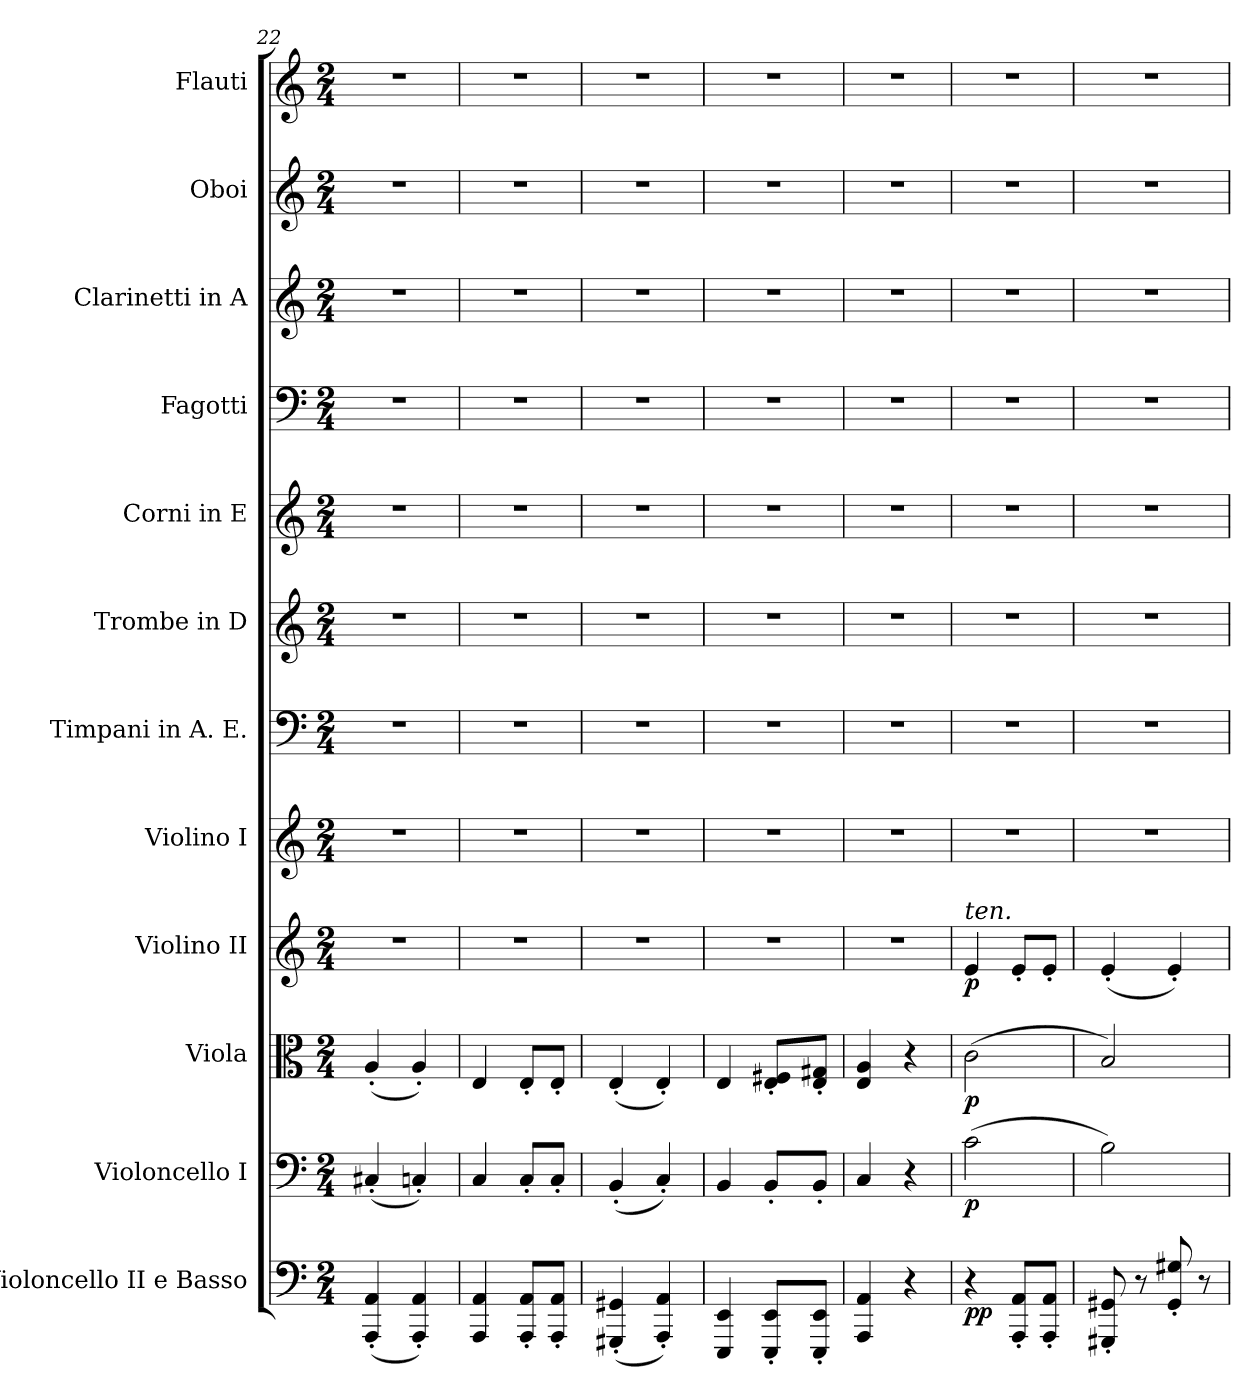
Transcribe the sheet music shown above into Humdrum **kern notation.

**kern	**dynam	**kern	**dynam	**kern	**dynam	**kern	**dynam	**kern	**kern	**kern	**kern	**kern	**kern	**kern	**kern
*part12	*part12	*part11	*part11	*part10	*part10	*part9	*part9	*part8	*part7	*part6	*part5	*part4	*part3	*part2	*part1
*staff12	*staff12	*staff11	*staff11	*staff10	*staff10	*staff9	*staff9	*staff8	*staff7	*staff6	*staff5	*staff4	*staff3	*staff2	*staff1
*I"Violoncello II e Basso	*	*I"Violoncello I	*	*I"Viola	*	*I"Violino II	*	*I"Violino I	*I"Timpani in A. E.	*I"Trombe in D	*I"Corni in E	*I"Fagotti	*I"Clarinetti in A	*I"Oboi	*I"Flauti
*	*	*	*	*	*	*	*	*	*I'Tp.	*I'Tr.	*I'Corn.	*I'Fag.	*I'Cl.	*I'Ob.	*I'Fl.
*clefF4	*	*clefF4	*	*clefC3	*	*clefG2	*	*clefG2	*clefF4	*clefG2	*clefG2	*clefF4	*clefG2	*clefG2	*clefG2
*	*	*	*	*	*	*	*	*	*	*ITrd-1c-2	*ITrd5c8	*	*ITrd2c3	*	*
*k[]	*	*k[]	*	*k[]	*	*k[]	*	*k[]	*k[]	*k[f#c#]	*k[f#c#g#d#]	*k[]	*k[f#c#g#]	*k[]	*k[]
*M2/4	*	*M2/4	*	*M2/4	*	*M2/4	*	*M2/4	*M2/4	*M2/4	*M2/4	*M2/4	*M2/4	*M2/4	*M2/4
=22	=22	=22	=22	=22	=22	=22	=22	=22	=22	=22	=22	=22	=22	=22	=22
(4AAA/' 4AA/'	.	(4C#X'/	.	(4A'/	.	2r	.	2r	2r	2r	2r	2r	2r	2r	2r
4AAA/' 4AA/')	.	4Cn'/)	.	4A'/)	.	.	.	.	.	.	.	.	.	.	.
=23	=23	=23	=23	=23	=23	=23	=23	=23	=23	=23	=23	=23	=23	=23	=23
4AAA/ 4AA/	.	4C/	.	4E/	.	2r	.	2r	2r	2r	2r	2r	2r	2r	2r
8AAA/' 8AA/'L	.	8C'/L	.	8E'/L	.	.	.	.	.	.	.	.	.	.	.
8AAA/' 8AA/'J	.	8C'/J	.	8E'/J	.	.	.	.	.	.	.	.	.	.	.
=24	=24	=24	=24	=24	=24	=24	=24	=24	=24	=24	=24	=24	=24	=24	=24
(4GGG#X/' 4GG#X/'	.	(4BB'/	.	(4E'/	.	2r	.	2r	2r	2r	2r	2r	2r	2r	2r
4AAA/' 4AA/')	.	4C'/)	.	4E'/)	.	.	.	.	.	.	.	.	.	.	.
=25	=25	=25	=25	=25	=25	=25	=25	=25	=25	=25	=25	=25	=25	=25	=25
4EEE/ 4EE/	.	4BB/	.	4E/	.	2r	.	2r	2r	2r	2r	2r	2r	2r	2r
8EEE/' 8EE/'L	.	8BB'/L	.	8E/' 8F#X/'L	.	.	.	.	.	.	.	.	.	.	.
8EEE/' 8EE/'J	.	8BB'/J	.	8E/' 8G#X/'J	.	.	.	.	.	.	.	.	.	.	.
=26	=26	=26	=26	=26	=26	=26	=26	=26	=26	=26	=26	=26	=26	=26	=26
4AAA/ 4AA/	.	4C/	.	4E/ 4A/	.	2r	.	2r	2r	2r	2r	2r	2r	2r	2r
4r	.	4r	.	4r	.	.	.	.	.	.	.	.	.	.	.
=27	=27	=27	=27	=27	=27	=27	=27	=27	=27	=27	=27	=27	=27	=27	=27
!	!	!	!	!	!	!LO:TX:a:i:t=ten.	!	!	!	!	!	!	!	!	!
!	!LO:DY:b	!	!LO:DY:b	!	!LO:DY:b	!	!LO:DY:b	!	!	!	!	!	!	!	!
4r	pp	(2c\	p	(>2c\	p	4e/	p	2r	2r	2r	2r	2r	2r	2r	2r
8AAA/' 8AA/'L	.	.	.	.	.	8e'/L	.	.	.	.	.	.	.	.	.
8AAA/' 8AA/'J	.	.	.	.	.	8e'/J	.	.	.	.	.	.	.	.	.
=28	=28	=28	=28	=28	=28	=28	=28	=28	=28	=28	=28	=28	=28	=28	=28
8GGG#X/' 8GG#X/'	.	2B\)	.	2B/)	.	(4e'/	.	2r	2r	2r	2r	2r	2r	2r	2r
8r	.	.	.	.	.	.	.	.	.	.	.	.	.	.	.
8GG#/' 8G#X/'	.	.	.	.	.	4e'/)	.	.	.	.	.	.	.	.	.
8r	.	.	.	.	.	.	.	.	.	.	.	.	.	.	.
=	=	=	=	=	=	=	=	=	=	=	=	=	=	=	=
*-	*-	*-	*-	*-	*-	*-	*-	*-	*-	*-	*-	*-	*-	*-	*-
